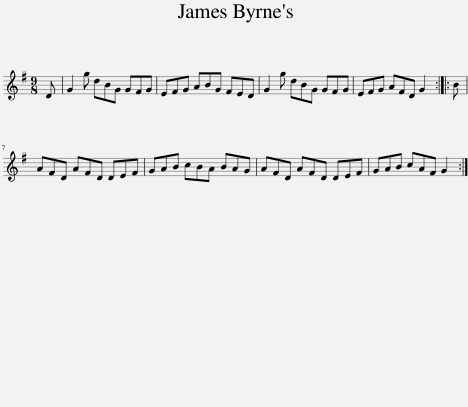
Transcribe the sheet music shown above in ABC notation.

X:1
L:1/8
M:9/8
I:linebreak $
K:G
V:1 treble
V:1
 D | G2 g dBG GFG | EFG ABG FED | G2 g dBG GFG | EFG AFD G2 :: %5
 B |$ AFD AFD DEF | GAB cBA BAG | AFD AFD DEF | GAB cAF G2 :| %10
